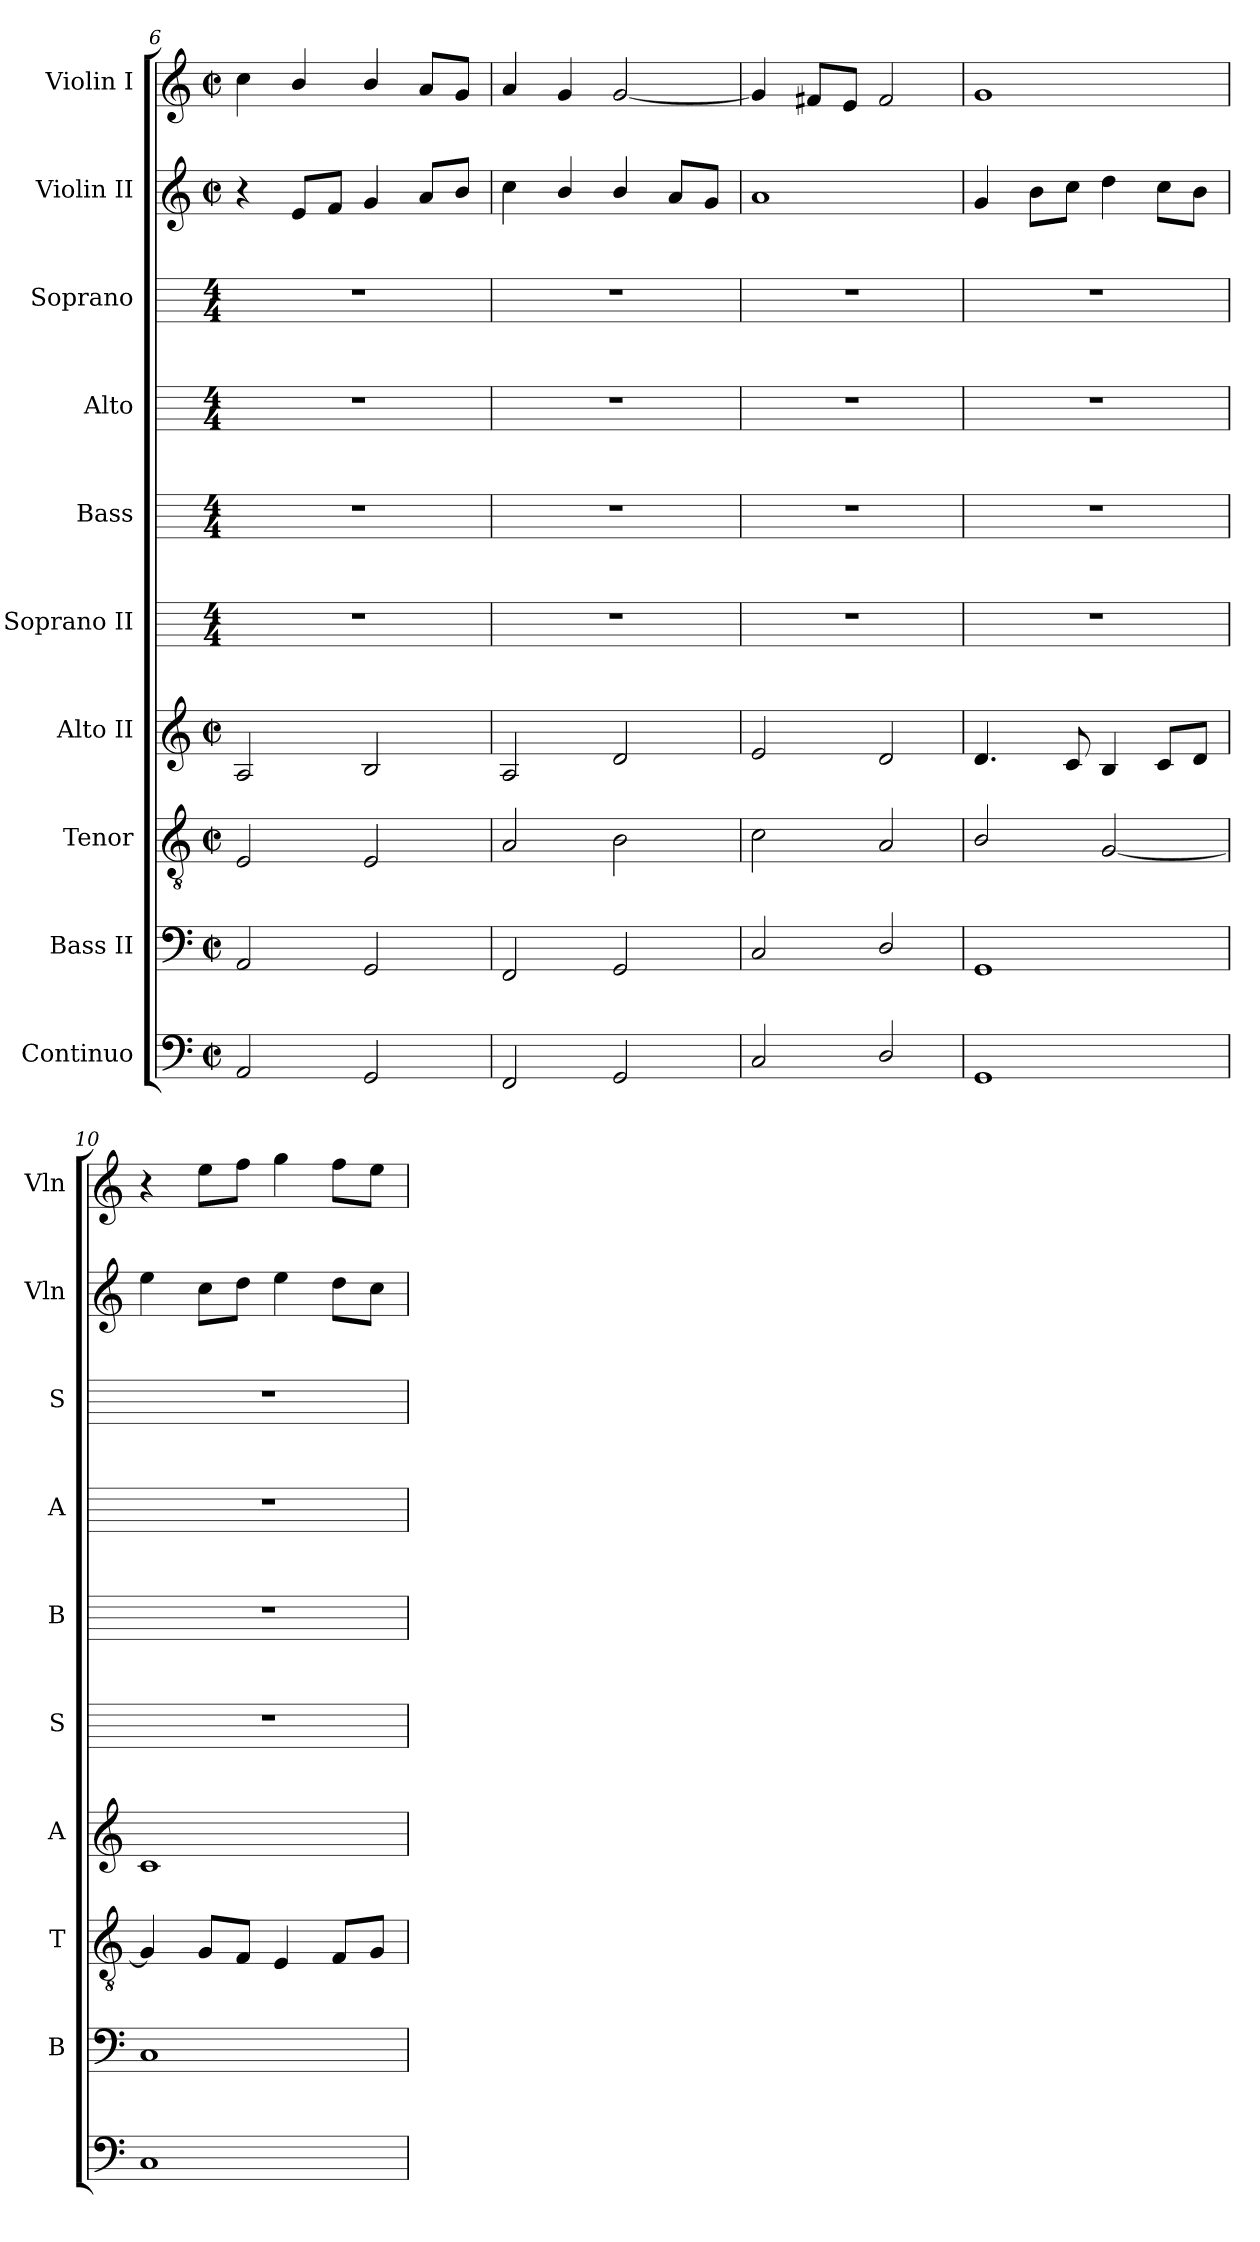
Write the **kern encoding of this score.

**kern	**kern	**kern	**kern	**kern	**kern	**kern	**kern	**kern	**kern
*part10	*part9	*part8	*part7	*part6	*part5	*part4	*part3	*part2	*part1
*staff10	*staff9	*staff8	*staff7	*staff6	*staff5	*staff4	*staff3	*staff2	*staff1
*I"Continuo	*I"Bass II	*I"Tenor	*I"Alto II	*I"Soprano II	*I"Bass	*I"Alto	*I"Soprano	*I"Violin II	*I"Violin I
*	*I'B	*I'T	*I'A	*I'S	*I'B	*I'A	*I'S	*I'Vln	*I'Vln
*clefF4	*clefF4	*clefGv2	*clefG2	*	*	*	*	*clefG2	*clefG2
*k[]	*k[]	*k[]	*k[]	*	*	*	*	*k[]	*k[]
*C:	*C:	*C:	*C:	*	*	*	*	*C:	*C:
*M2/2	*M2/2	*M2/2	*M2/2	*M4/4	*M4/4	*M4/4	*M4/4	*M2/2	*M2/2
*met(c|)	*met(c|)	*met(c|)	*met(c|)	*	*	*	*	*met(c|)	*met(c|)
=6	=6	=6	=6	=6	=6	=6	=6	=6	=6
2AA	2AA	2E	2A	1r	1r	1r	1r	4r	4cc
.	.	.	.	.	.	.	.	8eL	4b/
.	.	.	.	.	.	.	.	8fJ	.
2GG	2GG	2E	2B	.	.	.	.	4g	4b/
.	.	.	.	.	.	.	.	8aL	8aL
.	.	.	.	.	.	.	.	8bJ	8gJ
=7	=7	=7	=7	=7	=7	=7	=7	=7	=7
2FF	2FF	2A	2A	1r	1r	1r	1r	4cc	4a
.	.	.	.	.	.	.	.	4b/	4g
2GG	2GG	2B	2d	.	.	.	.	4b/	[2g
.	.	.	.	.	.	.	.	8aL	.
.	.	.	.	.	.	.	.	8gJ	.
=8	=8	=8	=8	=8	=8	=8	=8	=8	=8
2C	2C	2c	2e	1r	1r	1r	1r	1a	4g]
.	.	.	.	.	.	.	.	.	8f#XL
.	.	.	.	.	.	.	.	.	8eJ
2D/	2D/	2A	2d	.	.	.	.	.	2f#
=9	=9	=9	=9	=9	=9	=9	=9	=9	=9
1GG	1GG	2B/	4.d	1r	1r	1r	1r	4g	1g
.	.	.	.	.	.	.	.	8bL	.
.	.	.	8c	.	.	.	.	8ccJ	.
.	.	[2G	4B	.	.	.	.	4dd	.
.	.	.	8cL	.	.	.	.	8ccL	.
.	.	.	8dJ	.	.	.	.	8bJ	.
=10	=10	=10	=10	=10	=10	=10	=10	=10	=10
1C	1C	4G]	1c	1r	1r	1r	1r	4ee	4r
.	.	8GL	.	.	.	.	.	8ccL	8eeL
.	.	8FJ	.	.	.	.	.	8ddJ	8ffJ
.	.	4E	.	.	.	.	.	4ee	4gg
.	.	8FL	.	.	.	.	.	8ddL	8ffL
.	.	8GJ	.	.	.	.	.	8ccJ	8eeJ
=	=	=	=	=	=	=	=	=	=
*-	*-	*-	*-	*-	*-	*-	*-	*-	*-
